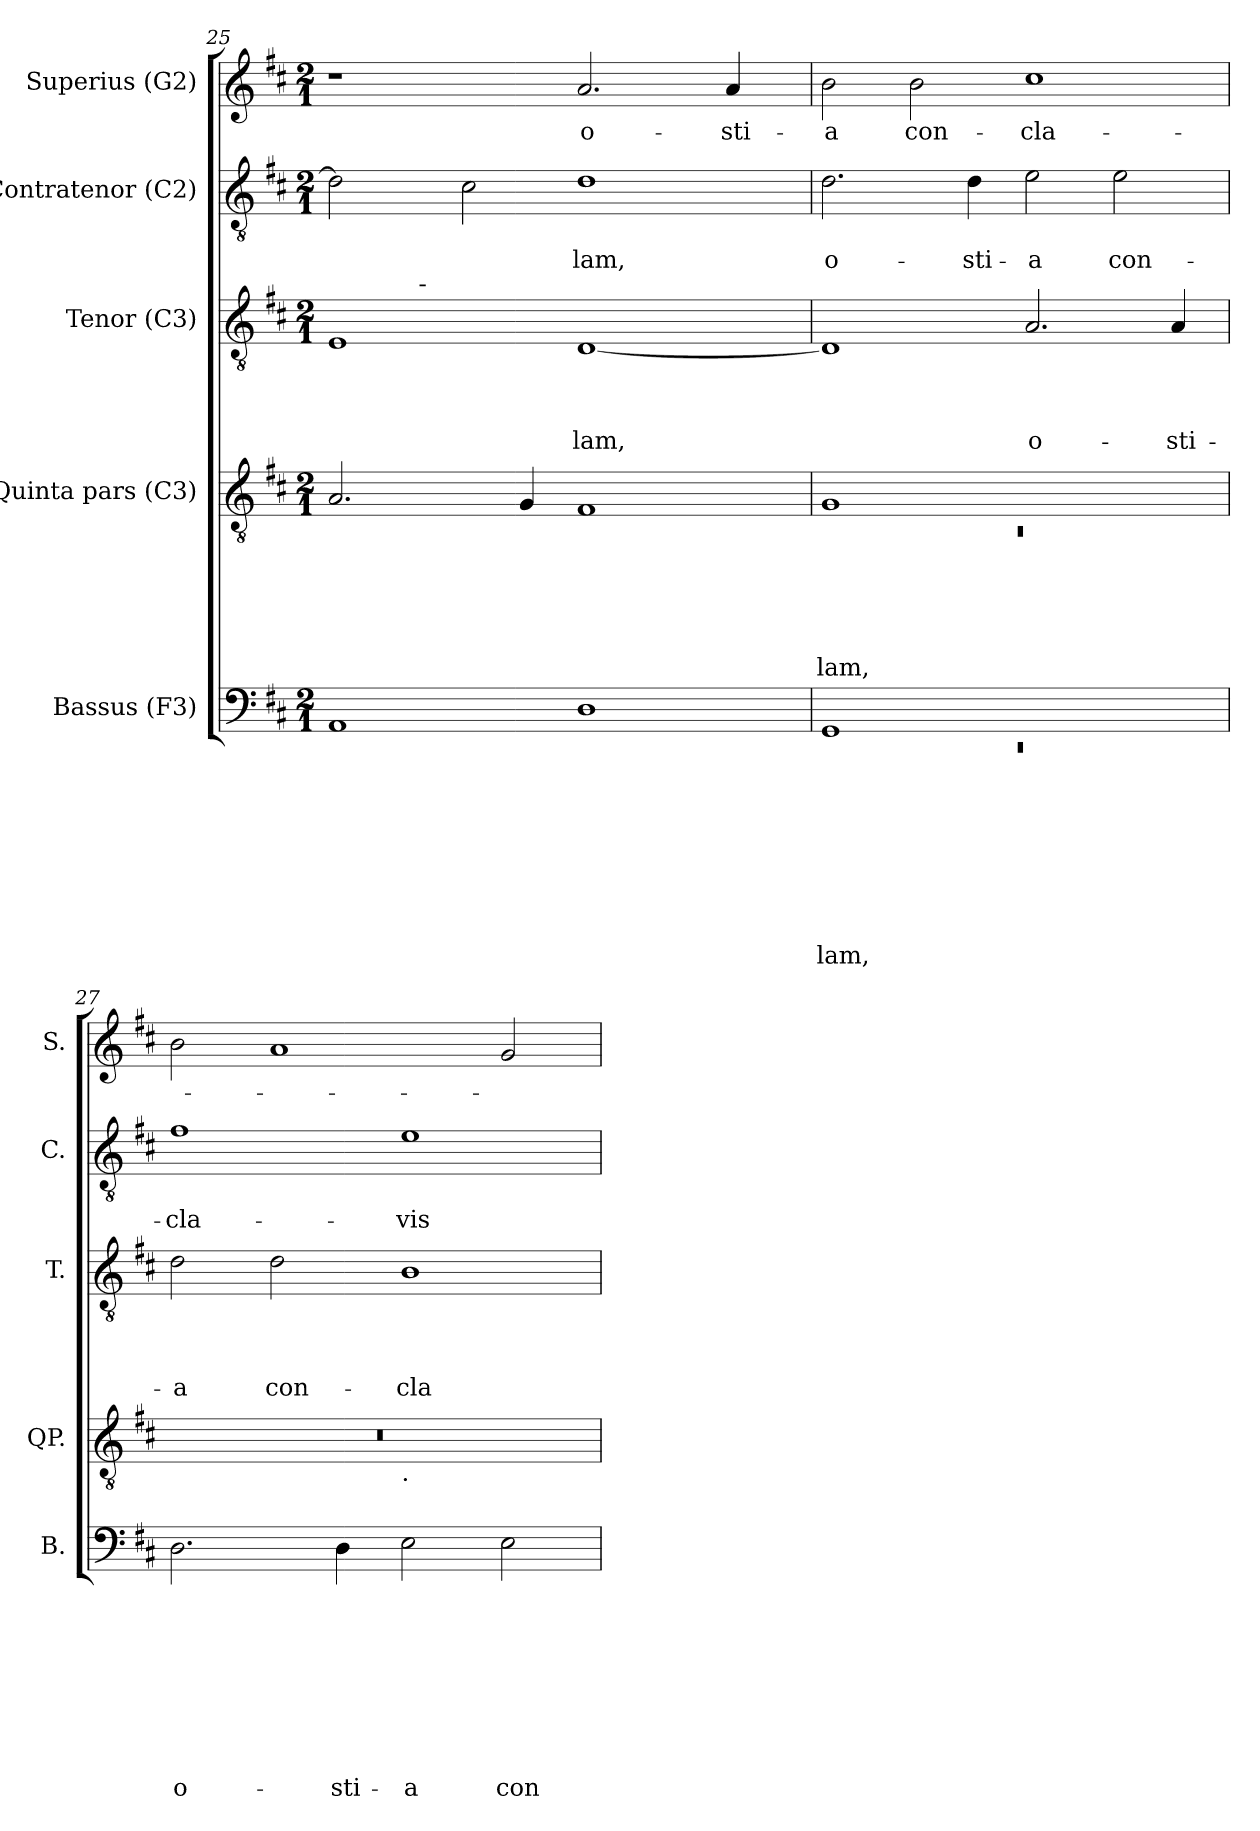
**kern	**text	**text	**text	**text	**text	**text	**text	**text	**text	**kern	**text	**text	**text	**text	**text	**text	**kern	**text	**text	**text	**text	**kern	**text	**text	**kern	**text
*part5	*part5	*part5	*part5	*part5	*part5	*part5	*part5	*part5	*part5	*part4	*part4	*part4	*part4	*part4	*part4	*part4	*part3	*part3	*part3	*part3	*part3	*part2	*part2	*part2	*part1	*part1
*staff5	*staff5	*staff5	*staff5	*staff5	*staff5	*staff5	*staff5	*staff5	*staff5	*staff4	*staff4	*staff4	*staff4	*staff4	*staff4	*staff4	*staff3	*staff3	*staff3	*staff3	*staff3	*staff2	*staff2	*staff2	*staff1	*staff1
*I"Bassus (F3)	*	*	*	*	*	*	*	*	*	*I"Quinta pars (C3)	*	*	*	*	*	*	*I"Tenor (C3)	*	*	*	*	*I"Contratenor (C2)	*	*	*I"Superius (G2)	*
*I'B.	*	*	*	*	*	*	*	*	*	*I'QP.	*	*	*	*	*	*	*I'T.	*	*	*	*	*I'C.	*	*	*I'S.	*
!!LO:PB:g=z
*clefF4	*	*	*	*	*	*	*	*	*	*clefGv2	*	*	*	*	*	*	*clefGv2	*	*	*	*	*clefGv2	*	*	*clefG2	*
*k[f#c#]	*	*	*	*	*	*	*	*	*	*k[f#c#]	*	*	*	*	*	*	*k[f#c#]	*	*	*	*	*k[f#c#]	*	*	*k[f#c#]	*
*D:	*	*	*	*	*	*	*	*	*	*D:	*	*	*	*	*	*	*D:	*	*	*	*	*D:	*	*	*D:	*
*M2/1	*	*	*	*	*	*	*	*	*	*M2/1	*	*	*	*	*	*	*M2/1	*	*	*	*	*M2/1	*	*	*M2/1	*
=25	=25	=25	=25	=25	=25	=25	=25	=25	=25	=25	=25	=25	=25	=25	=25	=25	=25	=25	=25	=25	=25	=25	=25	=25	=25	=25
*	*	*	*	*	*	*	*	*	*	*	*	*	*	*	*	*	*^	*	*	*	*	*	*	*	*	*
1AA	.	.	.	.	.	.	.	.	.	2.A/	.	.	.	.	.	.	1E	4ryy	.	.	.	.	2d\]	.	.	1r	.
.	.	.	.	.	.	.	.	.	.	.	.	.	.	.	.	.	.	16.ryy	.	.	.	.	.	.	.	.	.
!	!	!	!	!	!	!	!	!	!	!	!	!	!	!	!	!	!	!LO:TX:a:t=-	!	!	!	!	!	!	!	!	!
.	.	.	.	.	.	.	.	.	.	.	.	.	.	.	.	.	.	1ryy	.	.	.	.	.	.	.	.	.
.	.	.	.	.	.	.	.	.	.	.	.	.	.	.	.	.	.	.	.	.	.	.	2c#\	.	.	.	.
.	.	.	.	.	.	.	.	.	.	4G/	.	.	.	.	.	.	.	.	.	.	.	.	.	.	.	.	.
!	!	!	!	!	!	!	!	!	!	!	!	!	!	!	!	!	!	!	!	!	!	!LO:LY:b	!	!	!LO:LY:b	!	!LO:LY:b
1D	.	.	.	.	.	.	.	.	.	1F#	.	.	.	.	.	.	[<1D	.	.	.	.	-lam,	1d	.	-lam,	2.a/	o-
.	.	.	.	.	.	.	.	.	.	.	.	.	.	.	.	.	.	2ryy	.	.	.	.	.	.	.	.	.
!	!	!	!	!	!	!	!	!	!	!	!	!	!	!	!	!	!	!	!	!	!	!	!	!	!	!	!LO:LY:b
.	.	.	.	.	.	.	.	.	.	.	.	.	.	.	.	.	.	.	.	.	.	.	.	.	.	4a/	-sti-
.	.	.	.	.	.	.	.	.	.	.	.	.	.	.	.	.	.	8ryy	.	.	.	.	.	.	.	.	.
.	.	.	.	.	.	.	.	.	.	.	.	.	.	.	.	.	.	32ryy	.	.	.	.	.	.	.	.	.
=26	=26	=26	=26	=26	=26	=26	=26	=26	=26	=26	=26	=26	=26	=26	=26	=26	=26	=26	=26	=26	=26	=26	=26	=26	=26	=26	=26
*^	*	*	*	*	*	*	*	*	*	*^	*	*	*	*	*	*	*	*	*	*	*	*	*	*	*	*	*
!	!LO:N:vis=1	!	!	!	!	!	!	!	!	!LO:LY:b	!	!LO:N:vis=1	!	!	!	!	!	!LO:LY:b	!	!	!	!	!	!	!	!	!LO:LY:b	!	!LO:LY:b
*	*	*	*	*	*	*	*	*	*	*	*	*	*	*	*	*	*	*	*v	*v	*	*	*	*	*	*	*	*	*
1GG	0rEE	.	.	.	.	.	.	.	.	-lam,	1G	0rC	.	.	.	.	.	-lam,	1D]	.	.	.	.	2.d\	.	o-	2b\	-a
!	!	!	!	!	!	!	!	!	!	!	!	!	!	!	!	!	!	!	!	!	!	!	!	!	!	!	!	!LO:LY:b
.	.	.	.	.	.	.	.	.	.	.	.	.	.	.	.	.	.	.	.	.	.	.	.	.	.	.	2b\	con-
!	!	!	!	!	!	!	!	!	!	!	!	!	!	!	!	!	!	!	!	!	!	!	!	!	!	!LO:LY:b	!	!
.	.	.	.	.	.	.	.	.	.	.	.	.	.	.	.	.	.	.	.	.	.	.	.	4d\	.	-sti-	.	.
!	!	!	!	!	!	!	!	!	!	!	!	!	!	!	!	!	!	!	!	!	!	!	!LO:LY:b	!	!	!LO:LY:b	!	!LO:LY:b
1ryy	.	.	.	.	.	.	.	.	.	.	1ryy	.	.	.	.	.	.	.	2.A/	.	.	.	o-	2e\	.	-a	1cc#	-cla-
!	!	!	!	!	!	!	!	!	!	!	!	!	!	!	!	!	!	!	!	!	!	!	!	!	!	!LO:LY:b	!	!
.	.	.	.	.	.	.	.	.	.	.	.	.	.	.	.	.	.	.	.	.	.	.	.	2e\	.	con-	.	.
!	!	!	!	!	!	!	!	!	!	!	!	!	!	!	!	!	!	!	!	!	!	!	!LO:LY:b	!	!	!	!	!
.	.	.	.	.	.	.	.	.	.	.	.	.	.	.	.	.	.	.	4A/	.	.	.	-sti-	.	.	.	.	.
*v	*v	*	*	*	*	*	*	*	*	*	*	*	*	*	*	*	*	*	*	*	*	*	*	*	*	*	*	*
=27	=27	=27	=27	=27	=27	=27	=27	=27	=27	=27	=27	=27	=27	=27	=27	=27	=27	=27	=27	=27	=27	=27	=27	=27	=27	=27	=27
!	!	!	!	!	!	!	!	!	!LO:LY:b	!	!	!	!	!	!	!	!	!	!	!	!	!LO:LY:b	!	!	!LO:LY:b	!	!
2.D\	.	.	.	.	.	.	.	.	o-	0r	1ryy	.	.	.	.	.	.	2d\	.	.	.	-a	1f#	.	-cla-	2b\	.
!	!	!	!	!	!	!	!	!	!	!	!	!	!	!	!	!	!	!	!	!	!	!LO:LY:b	!	!	!	!	!
.	.	.	.	.	.	.	.	.	.	.	.	.	.	.	.	.	.	2d\	.	.	.	con-	.	.	.	1a	.
!	!	!	!	!	!	!	!	!	!LO:LY:b	!	!	!	!	!	!	!	!	!	!	!	!	!	!	!	!	!	!
4D\	.	.	.	.	.	.	.	.	-sti-	.	.	.	.	.	.	.	.	.	.	.	.	.	.	.	.	.	.
!	!	!	!	!	!	!	!	!	!	!	!LO:TX:b:t=.	!	!	!	!	!	!	!	!	!	!	!	!	!	!	!	!
!	!	!	!	!	!	!	!	!	!LO:LY:b	!	!	!	!	!	!	!	!	!	!	!	!	!LO:LY:b	!	!	!LO:LY:b	!	!
2E\	.	.	.	.	.	.	.	.	-a	.	1ryy	.	.	.	.	.	.	1B	.	.	.	-cla-	1e	.	-vis	.	.
!	!	!	!	!	!	!	!	!	!LO:LY:b	!	!	!	!	!	!	!	!	!	!	!	!	!	!	!	!	!	!
2E\	.	.	.	.	.	.	.	.	con-	.	.	.	.	.	.	.	.	.	.	.	.	.	.	.	.	2g/	.
*	*	*	*	*	*	*	*	*	*	*v	*v	*	*	*	*	*	*	*	*	*	*	*	*	*	*	*	*
=	=	=	=	=	=	=	=	=	=	=	=	=	=	=	=	=	=	=	=	=	=	=	=	=	=	=
*-	*-	*-	*-	*-	*-	*-	*-	*-	*-	*-	*-	*-	*-	*-	*-	*-	*-	*-	*-	*-	*-	*-	*-	*-	*-	*-
